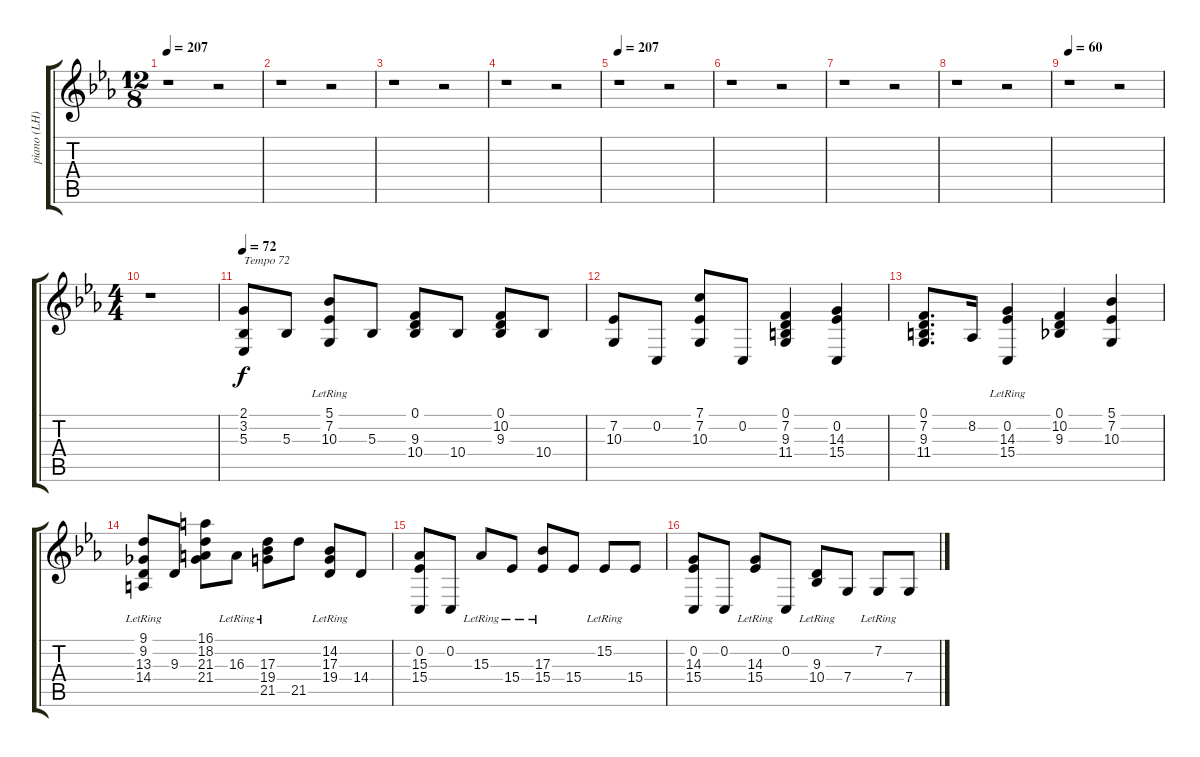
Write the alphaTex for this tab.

\track ("piano (LH)" "piano (LH)") {instrument brightacousticpiano}
\staff {score tabs}
\tuning (F4 C3 F3 C3 F3 C2) {hide}
\ts (12 8)
\tempo 207
\clef g2
\ks eb
r.1{dy f} r.2 |
r.1 r.2 |
r.1 r.2 |
r.1 r.2 |
\tempo 207
r.1 r.2 |
r.1 r.2 |
r.1 r.2 |
r.1 r.2 |
\tempo 60
r.1 r.2 |
\ts (4 4)
r.1 |
\tempo 72
(2.1 3.2 5.3).8{txt "Tempo 72"} 5.3.8 (5.1 7.2{lr} 10.3{lr}).8 5.3.8 (0.1 9.3 10.4).8 10.4.8 (0.1 10.2 9.3).8 10.4.8 |
(7.2 10.3).8 0.2.8 (7.1 7.2 10.3).8 0.2.8 (0.1 7.2 9.3 11.4).4 (0.2 14.3 15.4).4 |
(0.1 7.2 9.3 11.4).8{d} 8.2.16 (0.2 14.3{lr} 15.4{lr}).4 (0.1 10.2 9.3).4 (5.1 7.2 10.3).4 |
(9.1 9.2{lr} 13.3{lr} 14.4).8 9.3.8 (16.1 18.2 21.3 21.4).8 16.3{lr}.8 (17.3{lr} 19.4{lr} 21.5).8 21.5.8 (14.2 17.3 19.4{lr}).8 14.4.8 |
(0.2 15.3 15.4).8 0.2.8 15.3{lr}.8 15.4{lr}.8 (17.3{lr} 15.4).8 15.4.8 15.2{lr}.8 15.4.8 |
(0.2 14.3 15.4).8 0.2.8 (14.3{lr} 15.4{lr}).8 0.2.8 (9.3{lr} 10.4).8 7.4.8 7.2{lr}.8 7.4.8
